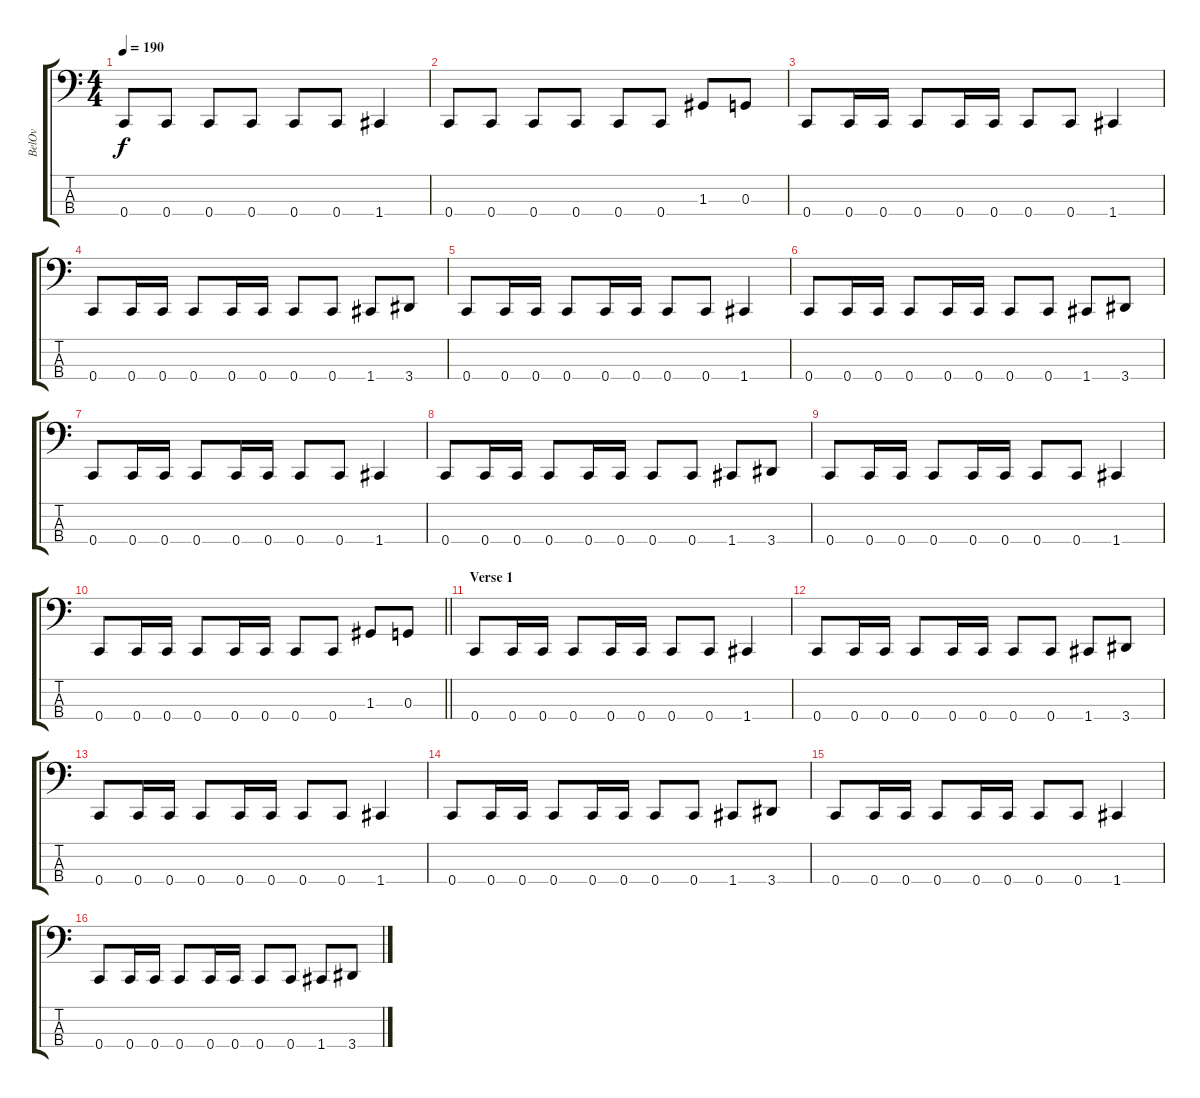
\track ("BelOv" "BelOv") {instrument electricbasspick}
\staff {score tabs}
\tuning (F2 C2 G1 C1) {hide}
\ts (4 4)
\tempo 190
\clef f4
\ks c
0.4.8{dy f} 0.4.8 0.4.8 0.4.8 0.4.8 0.4.8 1.4.4 |
0.4.8 0.4.8 0.4.8 0.4.8 0.4.8 0.4.8 1.3.8 0.3.8 |
0.4.8 0.4.16 0.4.16 0.4.8 0.4.16 0.4.16 0.4.8 0.4.8 1.4.4 |
0.4.8 0.4.16 0.4.16 0.4.8 0.4.16 0.4.16 0.4.8 0.4.8 1.4.8 3.4.8 |
0.4.8 0.4.16 0.4.16 0.4.8 0.4.16 0.4.16 0.4.8 0.4.8 1.4.4 |
0.4.8 0.4.16 0.4.16 0.4.8 0.4.16 0.4.16 0.4.8 0.4.8 1.4.8 3.4.8 |
0.4.8 0.4.16 0.4.16 0.4.8 0.4.16 0.4.16 0.4.8 0.4.8 1.4.4 |
0.4.8 0.4.16 0.4.16 0.4.8 0.4.16 0.4.16 0.4.8 0.4.8 1.4.8 3.4.8 |
0.4.8 0.4.16 0.4.16 0.4.8 0.4.16 0.4.16 0.4.8 0.4.8 1.4.4 |
\barLineRight lightlight
0.4.8 0.4.16 0.4.16 0.4.8 0.4.16 0.4.16 0.4.8 0.4.8 1.3.8 0.3.8 |
\section ("" "Verse 1")
0.4.8 0.4.16 0.4.16 0.4.8 0.4.16 0.4.16 0.4.8 0.4.8 1.4.4 |
0.4.8 0.4.16 0.4.16 0.4.8 0.4.16 0.4.16 0.4.8 0.4.8 1.4.8 3.4.8 |
0.4.8 0.4.16 0.4.16 0.4.8 0.4.16 0.4.16 0.4.8 0.4.8 1.4.4 |
0.4.8 0.4.16 0.4.16 0.4.8 0.4.16 0.4.16 0.4.8 0.4.8 1.4.8 3.4.8 |
0.4.8 0.4.16 0.4.16 0.4.8 0.4.16 0.4.16 0.4.8 0.4.8 1.4.4 |
0.4.8 0.4.16 0.4.16 0.4.8 0.4.16 0.4.16 0.4.8 0.4.8 1.4.8 3.4.8
